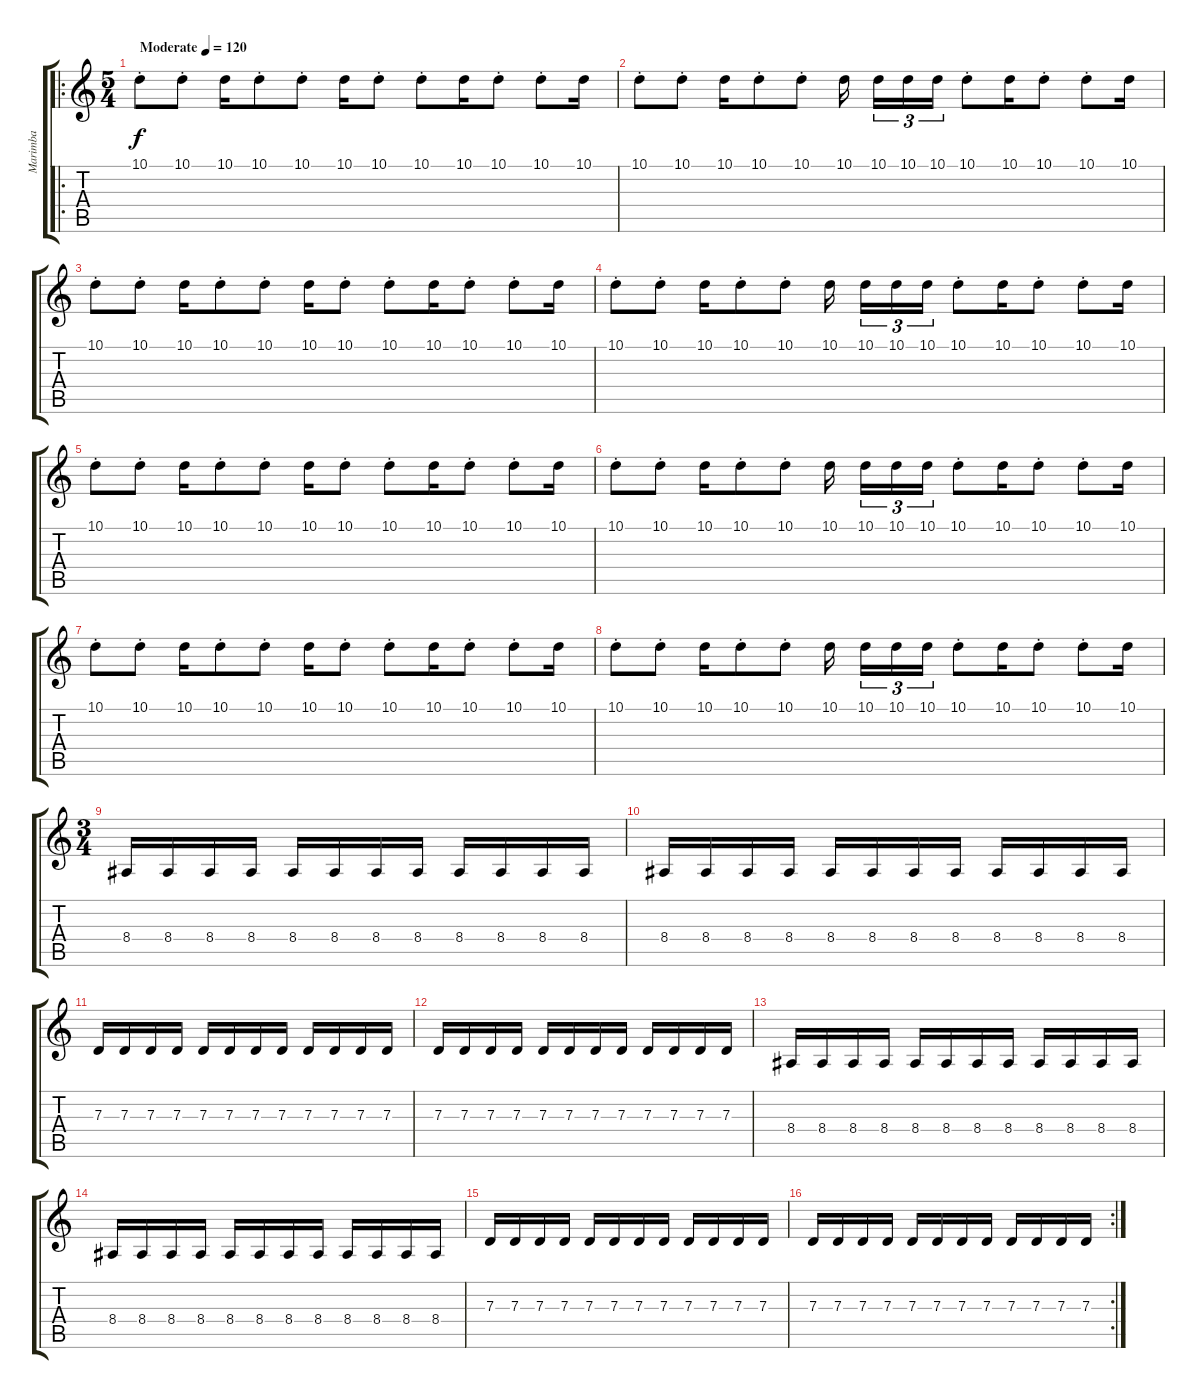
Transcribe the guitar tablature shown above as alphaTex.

\track ("Marimba" "Marimba") {instrument marimba}
\staff {score tabs}
\tuning (E4 B3 G3 D3 A2 E2) {hide}
\ro
\ts (5 4)
\tempo (120 "Moderate")
\clef g2
\ks c
10.1{st}.8{dy f instrument marimba} 10.1{st}.8 10.1.16 10.1{st}.8 10.1{st}.8 10.1.16 10.1{st}.8 10.1{st}.8 10.1.16 10.1{st}.8 10.1{st}.8 10.1.16 |
10.1{st}.8 10.1{st}.8 10.1.16 10.1{st}.8 10.1{st}.8 10.1.16{beam splitsecondary} 10.1.16{tu (3 2)} 10.1.16{tu (3 2)} 10.1.16{tu (3 2)} 10.1{st}.8 10.1.16 10.1{st}.8 10.1{st}.8 10.1.16 |
10.1{st}.8 10.1{st}.8 10.1.16 10.1{st}.8 10.1{st}.8 10.1.16 10.1{st}.8 10.1{st}.8 10.1.16 10.1{st}.8 10.1{st}.8 10.1.16 |
10.1{st}.8 10.1{st}.8 10.1.16 10.1{st}.8 10.1{st}.8 10.1.16{beam splitsecondary} 10.1.16{tu (3 2)} 10.1.16{tu (3 2)} 10.1.16{tu (3 2)} 10.1{st}.8 10.1.16 10.1{st}.8 10.1{st}.8 10.1.16 |
10.1{st}.8 10.1{st}.8 10.1.16 10.1{st}.8 10.1{st}.8 10.1.16 10.1{st}.8 10.1{st}.8 10.1.16 10.1{st}.8 10.1{st}.8 10.1.16 |
10.1{st}.8 10.1{st}.8 10.1.16 10.1{st}.8 10.1{st}.8 10.1.16{beam splitsecondary} 10.1.16{tu (3 2)} 10.1.16{tu (3 2)} 10.1.16{tu (3 2)} 10.1{st}.8 10.1.16 10.1{st}.8 10.1{st}.8 10.1.16 |
10.1{st}.8 10.1{st}.8 10.1.16 10.1{st}.8 10.1{st}.8 10.1.16 10.1{st}.8 10.1{st}.8 10.1.16 10.1{st}.8 10.1{st}.8 10.1.16 |
10.1{st}.8 10.1{st}.8 10.1.16 10.1{st}.8 10.1{st}.8 10.1.16{beam splitsecondary} 10.1.16{tu (3 2)} 10.1.16{tu (3 2)} 10.1.16{tu (3 2)} 10.1{st}.8 10.1.16 10.1{st}.8 10.1{st}.8 10.1.16 |
\ts (3 4)
8.4.16 8.4.16 8.4.16 8.4.16 8.4.16 8.4.16 8.4.16 8.4.16 8.4.16 8.4.16 8.4.16 8.4.16 |
8.4.16 8.4.16 8.4.16 8.4.16 8.4.16 8.4.16 8.4.16 8.4.16 8.4.16 8.4.16 8.4.16 8.4.16 |
7.3.16 7.3.16 7.3.16 7.3.16 7.3.16 7.3.16 7.3.16 7.3.16 7.3.16 7.3.16 7.3.16 7.3.16 |
7.3.16 7.3.16 7.3.16 7.3.16 7.3.16 7.3.16 7.3.16 7.3.16 7.3.16 7.3.16 7.3.16 7.3.16 |
8.4.16 8.4.16 8.4.16 8.4.16 8.4.16 8.4.16 8.4.16 8.4.16 8.4.16 8.4.16 8.4.16 8.4.16 |
8.4.16 8.4.16 8.4.16 8.4.16 8.4.16 8.4.16 8.4.16 8.4.16 8.4.16 8.4.16 8.4.16 8.4.16 |
7.3.16 7.3.16 7.3.16 7.3.16 7.3.16 7.3.16 7.3.16 7.3.16 7.3.16 7.3.16 7.3.16 7.3.16 |
\rc 2
7.3.16 7.3.16 7.3.16 7.3.16 7.3.16 7.3.16 7.3.16 7.3.16 7.3.16 7.3.16 7.3.16 7.3.16
